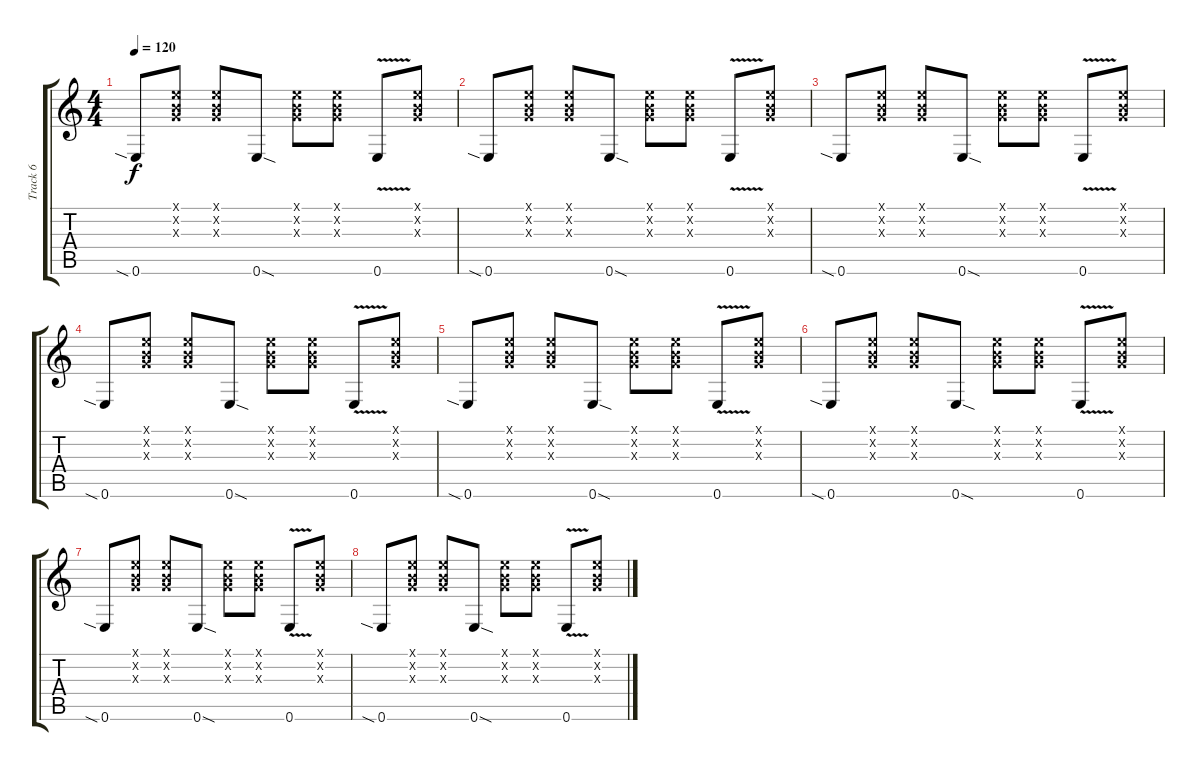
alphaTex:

\track ("Track 6" "Track 6") {instrument acousticguitarnylon}
\staff {score tabs}
\tuning (E4 B3 G3 D3 A2 E2) {hide}
\ts (4 4)
\tempo 120
\clef g2
\ks c
0.6{sia}.8{dy f} (0.1{x} 0.2{x} 0.3{x}).8 (0.1{x} 0.2{x} 0.3{x}).8 0.6{sod}.8 (0.1{x} 0.2{x} 0.3{x}).8 (0.1{x} 0.2{x} 0.3{x}).8 0.6{v}.8 (0.1{x} 0.2{x} 0.3{x}).8 |
0.6{sia}.8 (0.1{x} 0.2{x} 0.3{x}).8 (0.1{x} 0.2{x} 0.3{x}).8 0.6{sod}.8 (0.1{x} 0.2{x} 0.3{x}).8 (0.1{x} 0.2{x} 0.3{x}).8 0.6{v}.8 (0.1{x} 0.2{x} 0.3{x}).8 |
0.6{sia}.8 (0.1{x} 0.2{x} 0.3{x}).8 (0.1{x} 0.2{x} 0.3{x}).8 0.6{sod}.8 (0.1{x} 0.2{x} 0.3{x}).8 (0.1{x} 0.2{x} 0.3{x}).8 0.6{v}.8 (0.1{x} 0.2{x} 0.3{x}).8 |
0.6{sia}.8 (0.1{x} 0.2{x} 0.3{x}).8 (0.1{x} 0.2{x} 0.3{x}).8 0.6{sod}.8 (0.1{x} 0.2{x} 0.3{x}).8 (0.1{x} 0.2{x} 0.3{x}).8 0.6{v}.8 (0.1{x} 0.2{x} 0.3{x}).8 |
0.6{sia}.8 (0.1{x} 0.2{x} 0.3{x}).8 (0.1{x} 0.2{x} 0.3{x}).8 0.6{sod}.8 (0.1{x} 0.2{x} 0.3{x}).8 (0.1{x} 0.2{x} 0.3{x}).8 0.6{v}.8 (0.1{x} 0.2{x} 0.3{x}).8 |
0.6{sia}.8 (0.1{x} 0.2{x} 0.3{x}).8 (0.1{x} 0.2{x} 0.3{x}).8 0.6{sod}.8 (0.1{x} 0.2{x} 0.3{x}).8 (0.1{x} 0.2{x} 0.3{x}).8 0.6{v}.8 (0.1{x} 0.2{x} 0.3{x}).8 |
0.6{sia}.8 (0.1{x} 0.2{x} 0.3{x}).8 (0.1{x} 0.2{x} 0.3{x}).8 0.6{sod}.8 (0.1{x} 0.2{x} 0.3{x}).8 (0.1{x} 0.2{x} 0.3{x}).8 0.6{v}.8 (0.1{x} 0.2{x} 0.3{x}).8 |
0.6{sia}.8 (0.1{x} 0.2{x} 0.3{x}).8 (0.1{x} 0.2{x} 0.3{x}).8 0.6{sod}.8 (0.1{x} 0.2{x} 0.3{x}).8 (0.1{x} 0.2{x} 0.3{x}).8 0.6{v}.8 (0.1{x} 0.2{x} 0.3{x}).8
